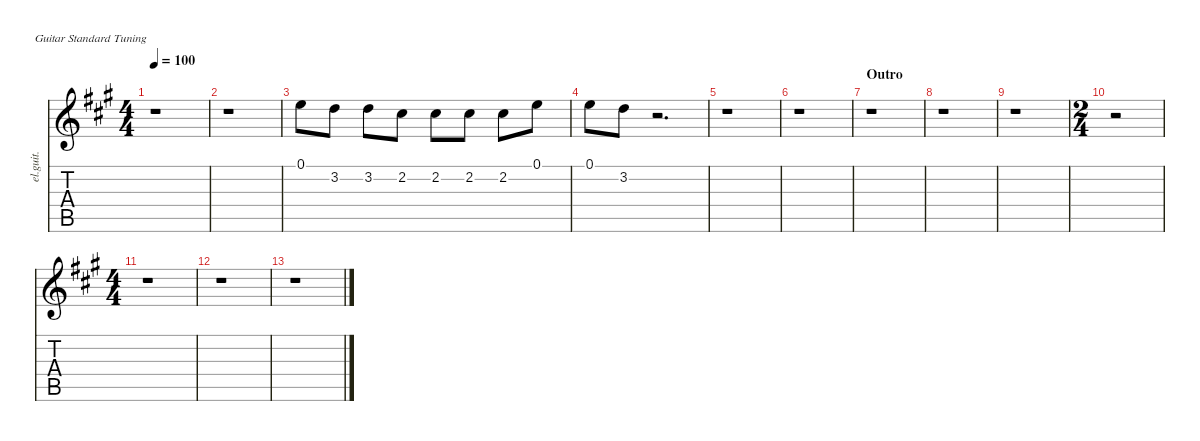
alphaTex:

\defaultSystemsLayout 4
\hideDynamics
\bracketExtendMode nobrackets
\otherSystemsTrackNameOrientation horizontal
\track ("George" "el.guit.") {instrument electricguitarclean}
\staff {score tabs}
\tuning (E4 B3 G3 D3 A2 E2)
\ts (4 4)
\tempo 100
\clef g2
\ks a
r.1{dy f} |
r.1 |
0.1{acc forcenatural}.8 3.2{acc forcenatural}.8 3.2{acc forcenatural}.8 2.2{acc #}.8 2.2{acc #}.8 2.2{acc #}.8 2.2{acc #}.8 0.1{acc forcenatural}.8 |
0.1{acc forcenatural}.8 3.2{acc forcenatural}.8 r.2{d} |
r.1 |
r.1 |
\section ("" "Outro")
r.1 |
r.1 |
r.1 |
\ts (2 4)
r.2 |
\ts (4 4)
r.1 |
r.1 |
r.1
